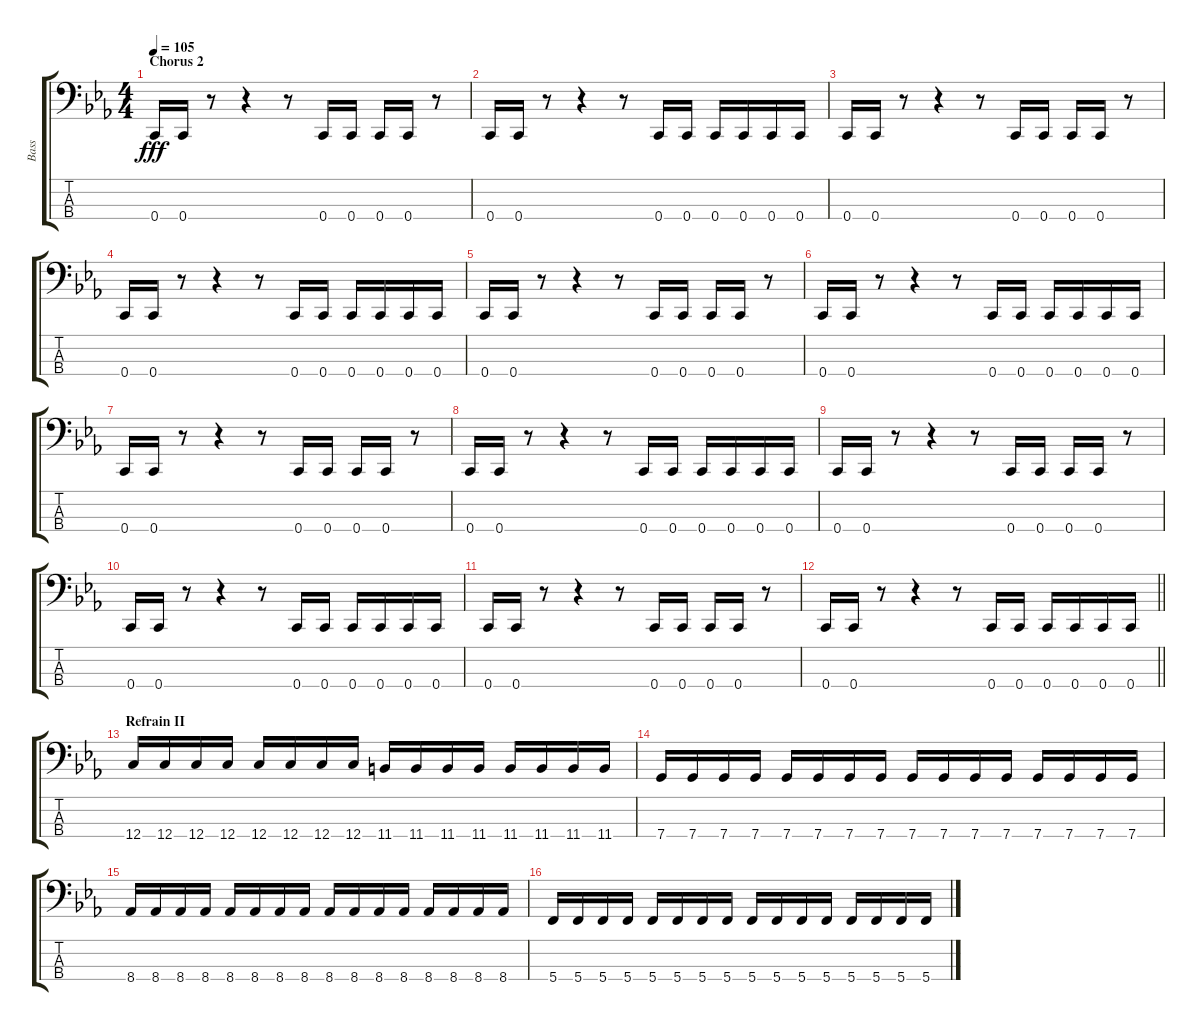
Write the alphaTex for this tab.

\track ("Bass" "Bass") {instrument electricbassfinger}
\staff {score tabs}
\tuning (F2 C2 G1 C1) {hide}
\ts (4 4)
\section ("" "Chorus 2")
\tempo 105
\clef f4
\ks eb
0.4.16{dy fff} 0.4.16 r.8 r.4 r.8 0.4.16 0.4.16 0.4.16 0.4.16 r.8 |
0.4.16 0.4.16 r.8 r.4 r.8 0.4.16 0.4.16 0.4.16 0.4.16 0.4.16 0.4.16 |
0.4.16 0.4.16 r.8 r.4 r.8 0.4.16 0.4.16 0.4.16 0.4.16 r.8 |
0.4.16 0.4.16 r.8 r.4 r.8 0.4.16 0.4.16 0.4.16 0.4.16 0.4.16 0.4.16 |
0.4.16 0.4.16 r.8 r.4 r.8 0.4.16 0.4.16 0.4.16 0.4.16 r.8 |
0.4.16 0.4.16 r.8 r.4 r.8 0.4.16 0.4.16 0.4.16 0.4.16 0.4.16 0.4.16 |
0.4.16 0.4.16 r.8 r.4 r.8 0.4.16 0.4.16 0.4.16 0.4.16 r.8 |
0.4.16 0.4.16 r.8 r.4 r.8 0.4.16 0.4.16 0.4.16 0.4.16 0.4.16 0.4.16 |
0.4.16 0.4.16 r.8 r.4 r.8 0.4.16 0.4.16 0.4.16 0.4.16 r.8 |
0.4.16 0.4.16 r.8 r.4 r.8 0.4.16 0.4.16 0.4.16 0.4.16 0.4.16 0.4.16 |
0.4.16 0.4.16 r.8 r.4 r.8 0.4.16 0.4.16 0.4.16 0.4.16 r.8 |
\barLineRight lightlight
0.4.16 0.4.16 r.8 r.4 r.8 0.4.16 0.4.16 0.4.16 0.4.16 0.4.16 0.4.16 |
\section ("" "Refrain II")
12.4.16 12.4.16 12.4.16 12.4.16 12.4.16 12.4.16 12.4.16 12.4.16 11.4.16 11.4.16 11.4.16 11.4.16 11.4.16 11.4.16 11.4.16 11.4.16 |
7.4.16 7.4.16 7.4.16 7.4.16 7.4.16 7.4.16 7.4.16 7.4.16 7.4.16 7.4.16 7.4.16 7.4.16 7.4.16 7.4.16 7.4.16 7.4.16 |
8.4.16 8.4.16 8.4.16 8.4.16 8.4.16 8.4.16 8.4.16 8.4.16 8.4.16 8.4.16 8.4.16 8.4.16 8.4.16 8.4.16 8.4.16 8.4.16 |
5.4.16 5.4.16 5.4.16 5.4.16 5.4.16 5.4.16 5.4.16 5.4.16 5.4.16 5.4.16 5.4.16 5.4.16 5.4.16 5.4.16 5.4.16 5.4.16
